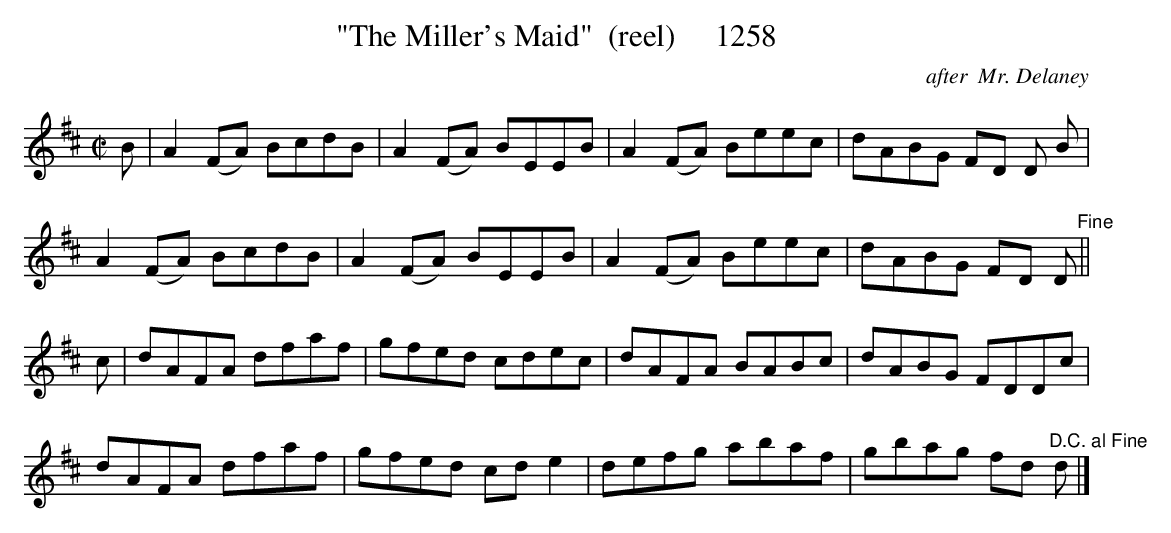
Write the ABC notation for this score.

X:1
T:"The Miller's Maid"  (reel)     1258
C:after  Mr. Delaney
BRENNAN July 2003 (HTTP://WWW.SOSYOURMOM.COM)
M:C|
L:1/8
K:D
B|A2(FA) BcdB|A2(FA) BEEB|A2(FA) Beec|dABG FD D B|
A2(FA) BcdB|A2(FA) BEEB|A2(FA) Beec|dABG FD D "^Fine"||
c|dAFA dfaf|gfed cdec|dAFA BABc|dABG FDDc|
dAFA dfaf|gfed cd e2|defg abaf|gbag fd  "^D.C. al Fine"d|]
